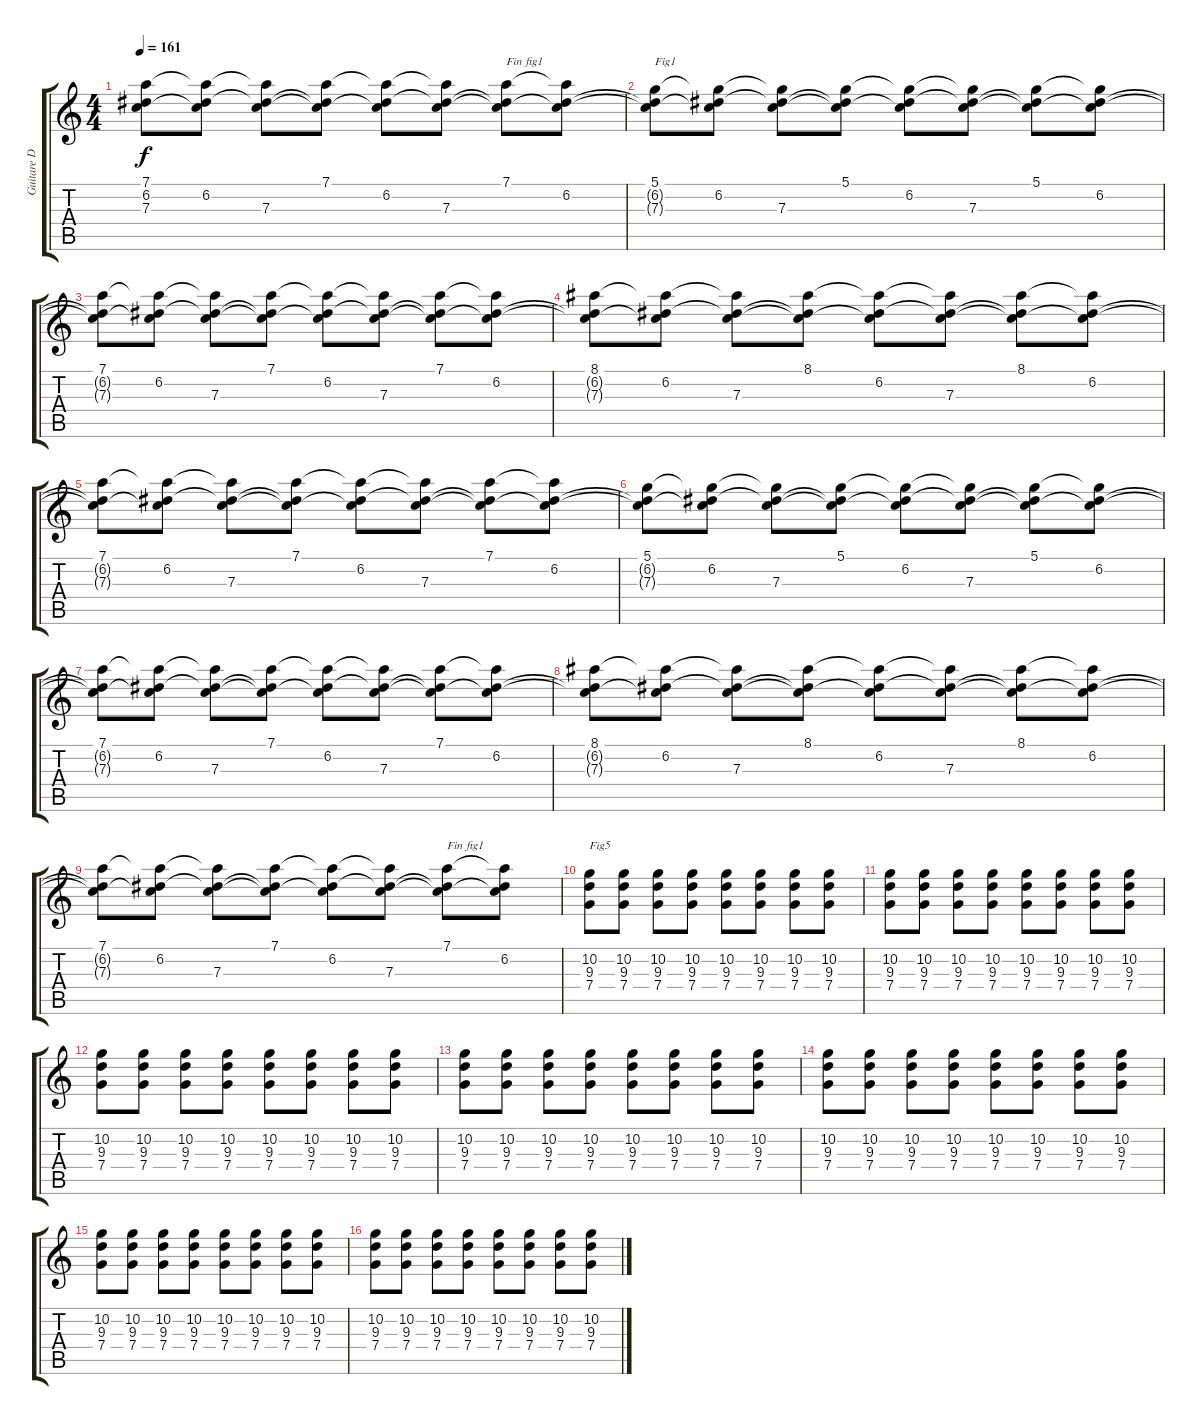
\track ("Guitare D" "Guitare D") {instrument overdrivenguitar}
\staff {score tabs}
\tuning (D4 A3 F3 C3 G2 D2) {hide}
\ts (4 4)
\tempo 161
\clef g2
\ks c
(7.1 6.2{t} 7.3{t}).8{dy f} (7.1{t} 6.2 7.3{t}).8 (7.1{t} 6.2{t} 7.3).8 (7.1 6.2{t} 7.3{t}).8 (7.1{t} 6.2 7.3{t}).8 (7.1{t} 6.2{t} 7.3).8 (7.1 6.2{t} 7.3{t}).8{txt "Fin fig1"} (7.1{t} 6.2 7.3{t}).8 |
(5.1 6.2{t} 7.3{t}).8{txt "Fig1"} (5.1{t} 6.2 7.3{t}).8 (5.1{t} 6.2{t} 7.3).8 (5.1 6.2{t} 7.3{t}).8 (5.1{t} 6.2 7.3{t}).8 (5.1{t} 6.2{t} 7.3).8 (5.1 6.2{t} 7.3{t}).8 (5.1{t} 6.2 7.3{t}).8 |
(7.1 6.2{t} 7.3{t}).8 (7.1{t} 6.2 7.3{t}).8 (7.1{t} 6.2{t} 7.3).8 (7.1 6.2{t} 7.3{t}).8 (7.1{t} 6.2 7.3{t}).8 (7.1{t} 6.2{t} 7.3).8 (7.1 6.2{t} 7.3{t}).8 (7.1{t} 6.2 7.3{t}).8 |
(8.1 6.2{t} 7.3{t}).8 (8.1{t} 6.2 7.3{t}).8 (8.1{t} 6.2{t} 7.3).8 (8.1 6.2{t} 7.3{t}).8 (8.1{t} 6.2 7.3{t}).8 (8.1{t} 6.2{t} 7.3).8 (8.1 6.2{t} 7.3{t}).8 (8.1{t} 6.2 7.3{t}).8 |
(7.1 6.2{t} 7.3{t}).8 (7.1{t} 6.2 7.3{t}).8 (7.1{t} 6.2{t} 7.3).8 (7.1 6.2{t} 7.3{t}).8 (7.1{t} 6.2 7.3{t}).8 (7.1{t} 6.2{t} 7.3).8 (7.1 6.2{t} 7.3{t}).8 (7.1{t} 6.2 7.3{t}).8 |
(5.1 6.2{t} 7.3{t}).8 (5.1{t} 6.2 7.3{t}).8 (5.1{t} 6.2{t} 7.3).8 (5.1 6.2{t} 7.3{t}).8 (5.1{t} 6.2 7.3{t}).8 (5.1{t} 6.2{t} 7.3).8 (5.1 6.2{t} 7.3{t}).8 (5.1{t} 6.2 7.3{t}).8 |
(7.1 6.2{t} 7.3{t}).8 (7.1{t} 6.2 7.3{t}).8 (7.1{t} 6.2{t} 7.3).8 (7.1 6.2{t} 7.3{t}).8 (7.1{t} 6.2 7.3{t}).8 (7.1{t} 6.2{t} 7.3).8 (7.1 6.2{t} 7.3{t}).8 (7.1{t} 6.2 7.3{t}).8 |
(8.1 6.2{t} 7.3{t}).8 (8.1{t} 6.2 7.3{t}).8 (8.1{t} 6.2{t} 7.3).8 (8.1 6.2{t} 7.3{t}).8 (8.1{t} 6.2 7.3{t}).8 (8.1{t} 6.2{t} 7.3).8 (8.1 6.2{t} 7.3{t}).8 (8.1{t} 6.2 7.3{t}).8 |
(7.1 6.2{t} 7.3{t}).8 (7.1{t} 6.2 7.3{t}).8 (7.1{t} 6.2{t} 7.3).8 (7.1 6.2{t} 7.3{t}).8 (7.1{t} 6.2 7.3{t}).8 (7.1{t} 6.2{t} 7.3).8 (7.1 6.2{t} 7.3{t}).8{txt "Fin fig1"} (7.1{t} 6.2 7.3{t}).8 |
(10.2 9.3 7.4).8{txt "Fig5"} (10.2 9.3 7.4).8 (10.2 9.3 7.4).8 (10.2 9.3 7.4).8 (10.2 9.3 7.4).8 (10.2 9.3 7.4).8 (10.2 9.3 7.4).8 (10.2 9.3 7.4).8 |
(10.2 9.3 7.4).8 (10.2 9.3 7.4).8 (10.2 9.3 7.4).8 (10.2 9.3 7.4).8 (10.2 9.3 7.4).8 (10.2 9.3 7.4).8 (10.2 9.3 7.4).8 (10.2 9.3 7.4).8 |
(10.2 9.3 7.4).8 (10.2 9.3 7.4).8 (10.2 9.3 7.4).8 (10.2 9.3 7.4).8 (10.2 9.3 7.4).8 (10.2 9.3 7.4).8 (10.2 9.3 7.4).8 (10.2 9.3 7.4).8 |
(10.2 9.3 7.4).8 (10.2 9.3 7.4).8 (10.2 9.3 7.4).8 (10.2 9.3 7.4).8 (10.2 9.3 7.4).8 (10.2 9.3 7.4).8 (10.2 9.3 7.4).8 (10.2 9.3 7.4).8 |
(10.2 9.3 7.4).8 (10.2 9.3 7.4).8 (10.2 9.3 7.4).8 (10.2 9.3 7.4).8 (10.2 9.3 7.4).8 (10.2 9.3 7.4).8 (10.2 9.3 7.4).8 (10.2 9.3 7.4).8 |
(10.2 9.3 7.4).8 (10.2 9.3 7.4).8 (10.2 9.3 7.4).8 (10.2 9.3 7.4).8 (10.2 9.3 7.4).8 (10.2 9.3 7.4).8 (10.2 9.3 7.4).8 (10.2 9.3 7.4).8 |
(10.2 9.3 7.4).8 (10.2 9.3 7.4).8 (10.2 9.3 7.4).8 (10.2 9.3 7.4).8 (10.2 9.3 7.4).8 (10.2 9.3 7.4).8 (10.2 9.3 7.4).8 (10.2 9.3 7.4).8
